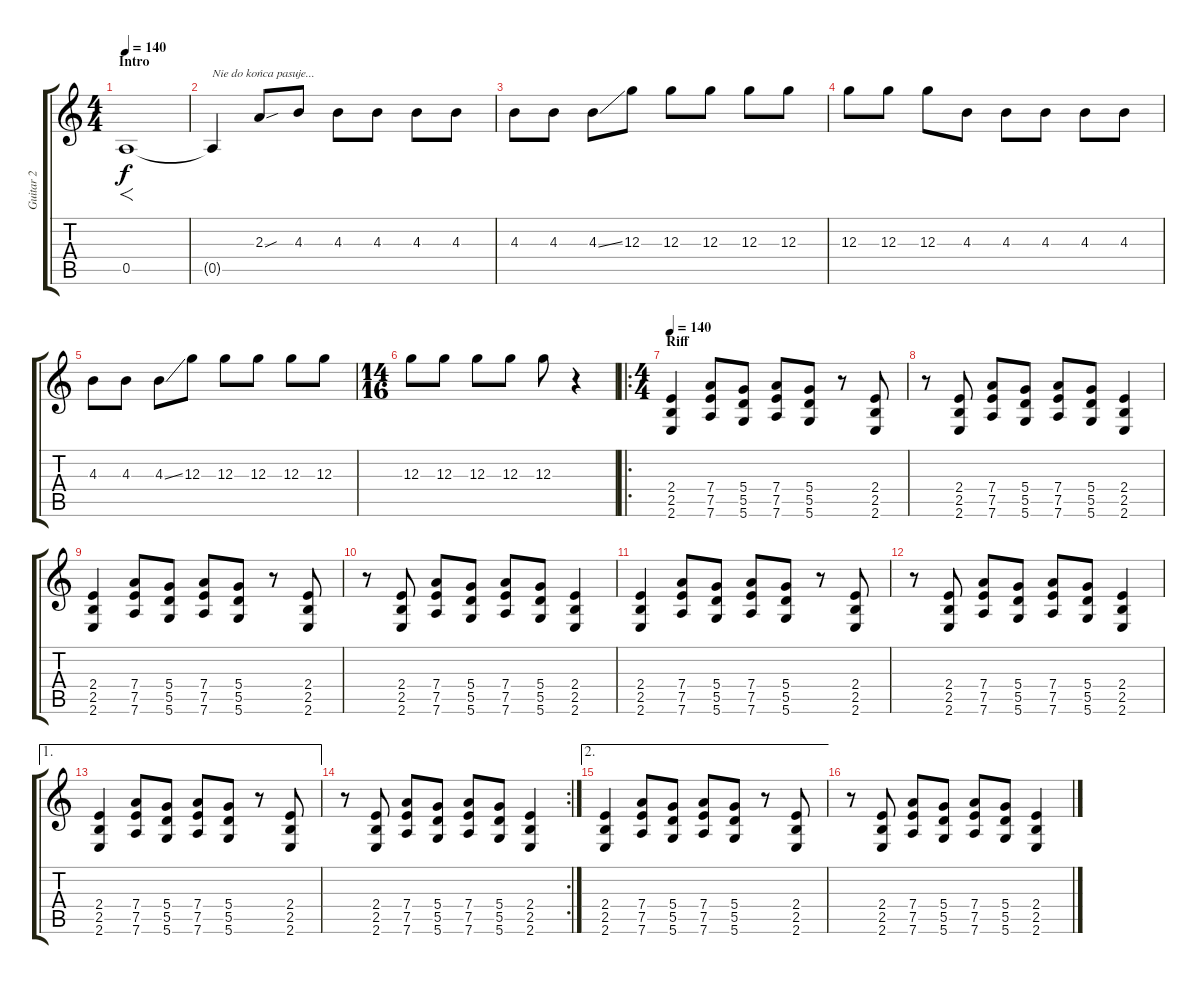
\track ("Guitar 2" "Guitar 2") {instrument distortionguitar}
\staff {score tabs}
\tuning (E4 B3 G3 D3 A2 D2) {hide}
\ts (4 4)
\section ("" "Intro")
\tempo 140
\clef g2
\ks c
0.5.1{f dy f volume 16 balance 8 instrument guitarharmonics} |
0.5{t}.4{txt "Nie do końca pasuje..." volume 13 balance 0} 2.3{sou}.8{instrument distortionguitar} 4.3.8 4.3.8 4.3.8 4.3.8 4.3.8 |
4.3.8 4.3.8 4.3{ss}.8 12.3.8 12.3.8 12.3.8 12.3.8 12.3.8 |
12.3.8 12.3.8 12.3.8 4.3.8 4.3.8 4.3.8 4.3.8 4.3.8 |
4.3.8 4.3.8 4.3{ss}.8 12.3.8 12.3.8 12.3.8 12.3.8 12.3.8 |
\ts (14 16)
12.3.8 12.3.8 12.3.8 12.3.8 12.3.8 r.4 |
\ro
\ts (4 4)
\section ("" "Riff")
\tempo 140
(2.4 2.5 2.6).4 (7.4 7.5 7.6).8 (5.4 5.5 5.6).8 (7.4 7.5 7.6).8 (5.4 5.5 5.6).8 r.8 (2.4 2.5 2.6).8 |
r.8 (2.4 2.5 2.6).8 (7.4 7.5 7.6).8 (5.4 5.5 5.6).8 (7.4 7.5 7.6).8 (5.4 5.5 5.6).8 (2.4 2.5 2.6).4 |
(2.4 2.5 2.6).4 (7.4 7.5 7.6).8 (5.4 5.5 5.6).8 (7.4 7.5 7.6).8 (5.4 5.5 5.6).8 r.8 (2.4 2.5 2.6).8 |
r.8 (2.4 2.5 2.6).8 (7.4 7.5 7.6).8 (5.4 5.5 5.6).8 (7.4 7.5 7.6).8 (5.4 5.5 5.6).8 (2.4 2.5 2.6).4 |
(2.4 2.5 2.6).4 (7.4 7.5 7.6).8 (5.4 5.5 5.6).8 (7.4 7.5 7.6).8 (5.4 5.5 5.6).8 r.8 (2.4 2.5 2.6).8 |
r.8 (2.4 2.5 2.6).8 (7.4 7.5 7.6).8 (5.4 5.5 5.6).8 (7.4 7.5 7.6).8 (5.4 5.5 5.6).8 (2.4 2.5 2.6).4 |
\ae 1
(2.4 2.5 2.6).4 (7.4 7.5 7.6).8 (5.4 5.5 5.6).8 (7.4 7.5 7.6).8 (5.4 5.5 5.6).8 r.8 (2.4 2.5 2.6).8 |
\rc 2
r.8 (2.4 2.5 2.6).8 (7.4 7.5 7.6).8 (5.4 5.5 5.6).8 (7.4 7.5 7.6).8 (5.4 5.5 5.6).8 (2.4 2.5 2.6).4 |
\ae 2
(2.4 2.5 2.6).4 (7.4 7.5 7.6).8 (5.4 5.5 5.6).8 (7.4 7.5 7.6).8 (5.4 5.5 5.6).8 r.8 (2.4 2.5 2.6).8 |
r.8 (2.4 2.5 2.6).8 (7.4 7.5 7.6).8 (5.4 5.5 5.6).8 (7.4 7.5 7.6).8 (5.4 5.5 5.6).8 (2.4 2.5 2.6).4
